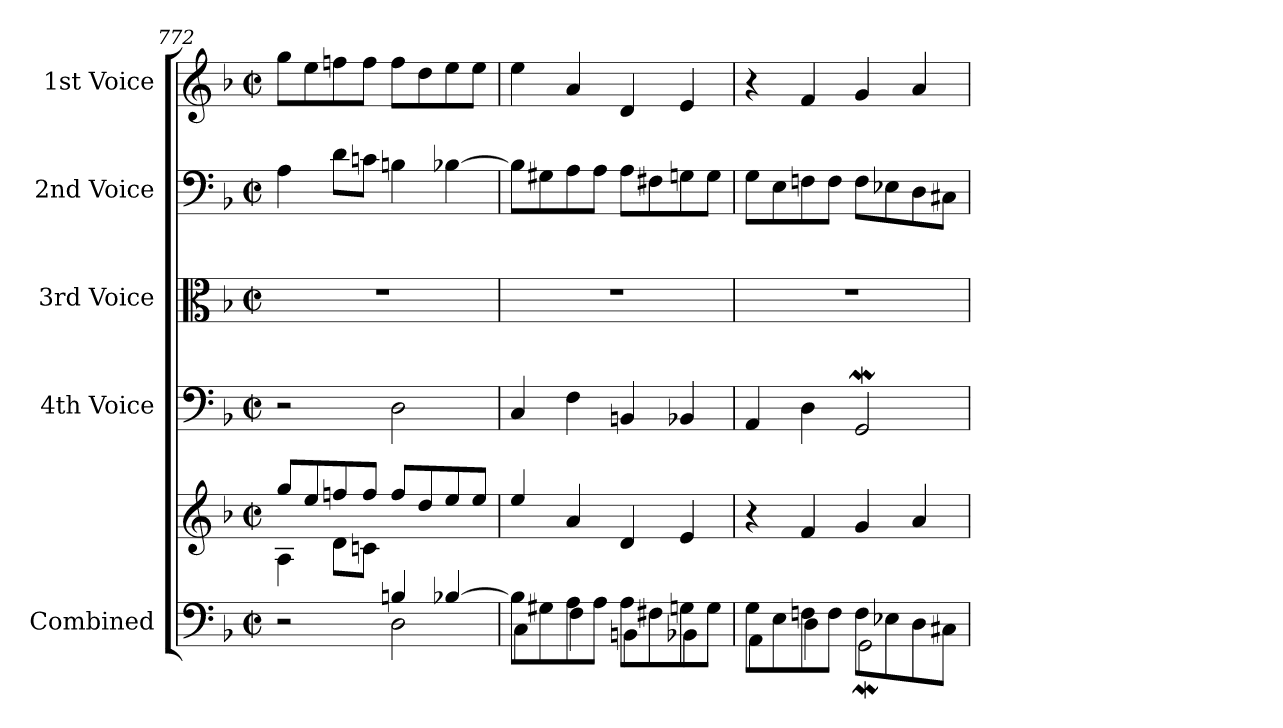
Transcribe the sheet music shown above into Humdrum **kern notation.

**kern	**kern	**kern	**kern	**kern	**kern
*part5	*part5	*part4	*part3	*part2	*part1
*staff6	*staff5	*staff4	*staff3	*staff2	*staff1
*I"Combined	*	*I"4th Voice	*I"3rd Voice	*I"2nd Voice	*I"1st Voice
!!LO:PB:g=z
*clefF4	*clefG2	*clefF4	*clefC3	*clefF4	*clefG2
*k[b-]	*k[b-]	*k[b-]	*k[b-]	*k[b-]	*k[b-]
*M2/2	*M2/2	*M2/2	*M2/2	*M2/2	*M2/2
*met(c|)	*met(c|)	*met(c|)	*met(c|)	*met(c|)	*met(c|)
=772	=772	=772	=772	=772	=772
*^	*^	*	*	*	*
2ryy	2r	8gg/L	4A\	2r	1r	4A\	8gg\L
.	.	8ee/	.	.	.	.	8ee\
.	.	8ffn/	8d\L	.	.	8d\L	8ffn\
.	.	8ff/J	8cn\J	.	.	8cn\J	8ff\J
4Bn/	2D\	8ff/L	2ryy	2D\	.	4Bn\	8ff\L
.	.	8dd/	.	.	.	.	8dd\
[4B-X/	.	8ee/	.	.	.	[4B-X\	8ee\
.	.	8ee/J	.	.	.	.	8ee\J
*	*	*v	*v	*	*	*	*
=773	=773	=773	=773	=773	=773	=773
8B-\L]	4C\	4ee/	4C/	1r	8B-\L]	4ee\
8G#X\	.	.	.	.	8G#X\	.
8A\	4F\	4a/	4F\	.	8A\	4a/
8A\J	.	.	.	.	8A\J	.
8A\L	4BBn\	4d/	4BBn/	.	8A\L	4d/
8F#X\	.	.	.	.	8F#X\	.
8Gn\	4BB-X\	4e/	4BB-X/	.	8Gn\	4e/
8G\J	.	.	.	.	8G\J	.
=774	=774	=774	=774	=774	=774	=774
8G\L	4AA\	4r	4AA/	1r	8G\L	4r
8E\	.	.	.	.	8E\	.
8Fn\	4D\	4f/	4D\	.	8Fn\	4f/
8F\J	.	.	.	.	8F\J	.
8F\L	2GGW\	4g/	2GGW/	.	8F\L	4g/
8E-X\	.	.	.	.	8E-X\	.
8D\	.	4a/	.	.	8D\	4a/
8C#X\J	.	.	.	.	8C#X\J	.
*v	*v	*	*	*	*	*
=	=	=	=	=	=
*-	*-	*-	*-	*-	*-
